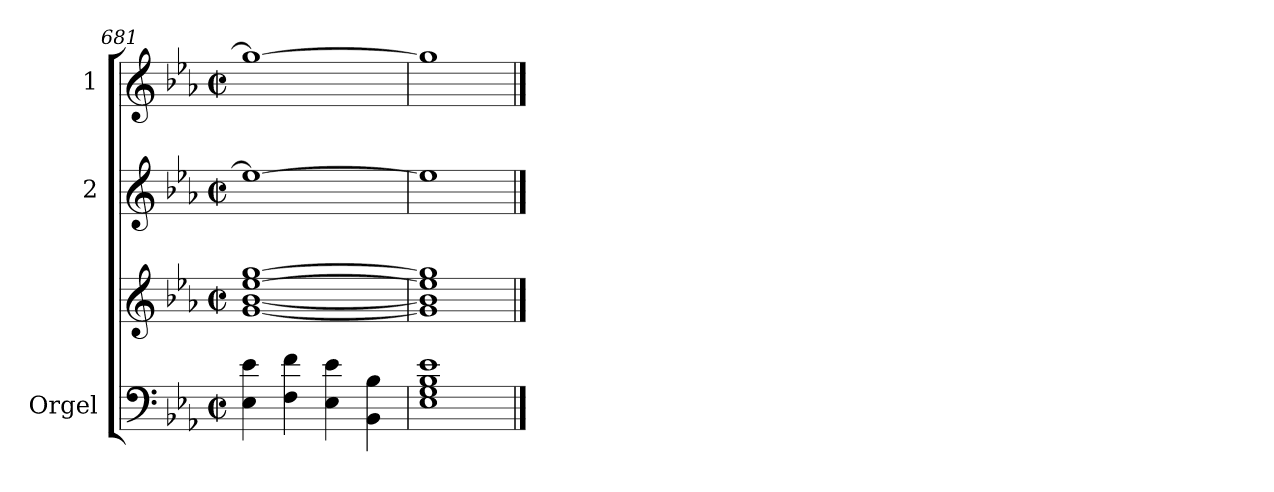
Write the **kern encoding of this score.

**kern	**kern	**kern	**kern
*part3	*part3	*part2	*part1
*staff4	*staff3	*staff2	*staff1
*I"Orgel	*	*I"2	*I"1
*I'Org.	*	*	*
*clefF4	*clefG2	*clefG2	*clefG2
*k[b-e-a-]	*k[b-e-a-]	*k[b-e-a-]	*k[b-e-a-]
*E-:	*E-:	*E-:	*E-:
*M2/2	*M2/2	*M2/2	*M2/2
*met(c|)	*met(c|)	*met(c|)	*met(c|)
=681	=681	=681	=681
4E-\ 4e-\	[1g [1b- [1ee- [1gg	1ee-_	1gg_
4F\ 4f\	.	.	.
4E-\ 4e-\	.	.	.
4BB-\ 4B-\	.	.	.
=682	=682	=682	=682
1E- 1G 1B- 1e-	1g] 1b-] 1ee-] 1gg]	1ee-]	1gg]
==	==	==	==
*-	*-	*-	*-
